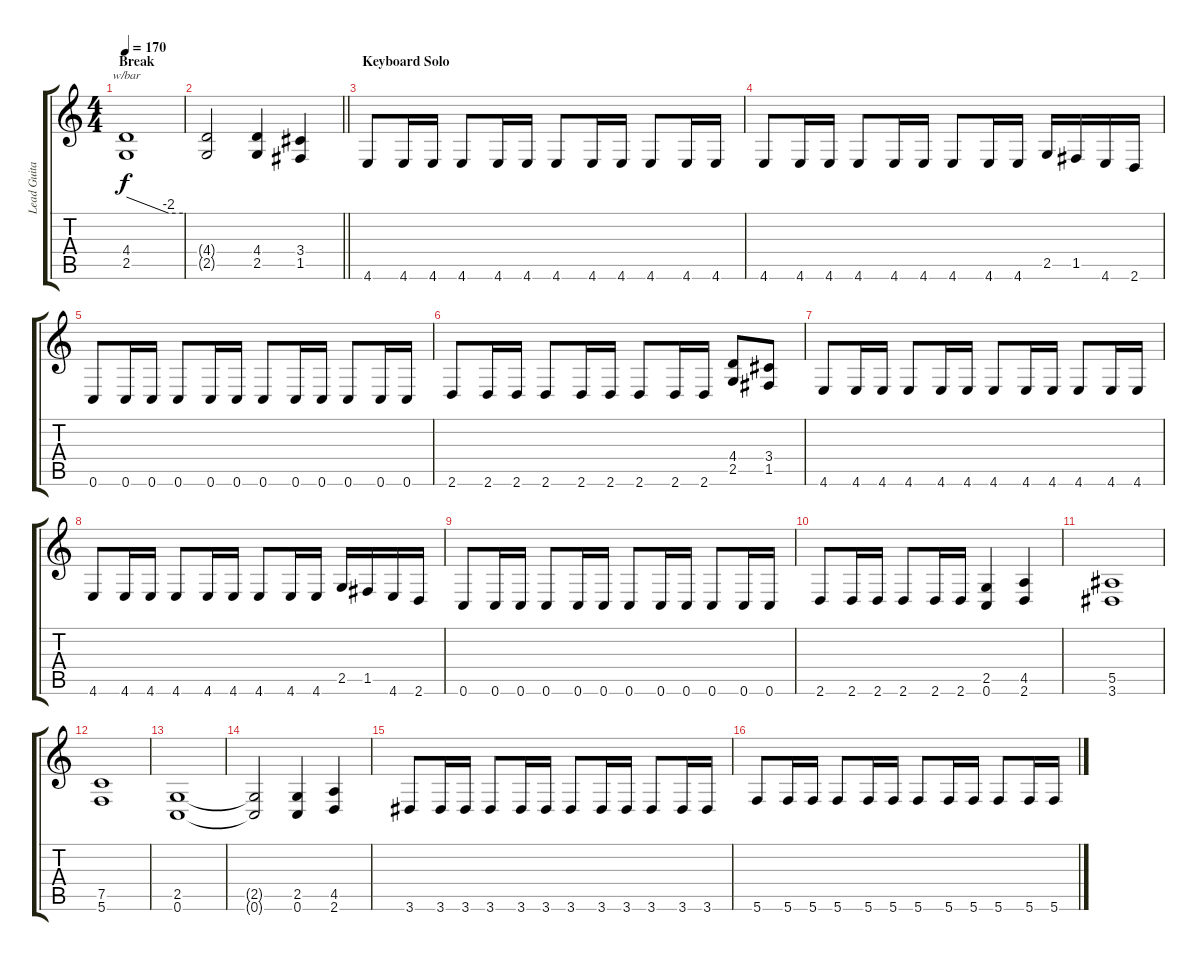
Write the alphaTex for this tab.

\track ("Lead Guitar" "Lead Guita") {instrument overdrivenguitar}
\staff {score tabs}
\tuning (C4 G3 Eb3 Bb2 F2 C2) {hide}
\ts (4 4)
\section ("" "Break")
\tempo 170
\clef g2
\ks c
(4.4 2.5).1{tbe (custom default 0 0 45 -8 60 -8) dy f} |
\barLineRight lightlight
(4.4{t} 2.5{t}).2 (4.4 2.5).4 (3.4 1.5).4 |
\section ("" "Keyboard Solo")
4.6.8 4.6.16 4.6.16 4.6.8 4.6.16 4.6.16 4.6.8 4.6.16 4.6.16 4.6.8 4.6.16 4.6.16 |
4.6.8 4.6.16 4.6.16 4.6.8 4.6.16 4.6.16 4.6.8 4.6.16 4.6.16 2.5.16 1.5.16 4.6.16 2.6.16 |
0.6.8 0.6.16 0.6.16 0.6.8 0.6.16 0.6.16 0.6.8 0.6.16 0.6.16 0.6.8 0.6.16 0.6.16 |
2.6.8 2.6.16 2.6.16 2.6.8 2.6.16 2.6.16 2.6.8 2.6.16 2.6.16 (4.4 2.5).8 (3.4 1.5).8 |
4.6.8 4.6.16 4.6.16 4.6.8 4.6.16 4.6.16 4.6.8 4.6.16 4.6.16 4.6.8 4.6.16 4.6.16 |
4.6.8 4.6.16 4.6.16 4.6.8 4.6.16 4.6.16 4.6.8 4.6.16 4.6.16 2.5.16 1.5.16 4.6.16 2.6.16 |
0.6.8 0.6.16 0.6.16 0.6.8 0.6.16 0.6.16 0.6.8 0.6.16 0.6.16 0.6.8 0.6.16 0.6.16 |
2.6.8 2.6.16 2.6.16 2.6.8 2.6.16 2.6.16 (2.5 0.6).4 (4.5 2.6).4 |
(5.5 3.6).1 |
(7.5 5.6).1 |
(2.5 0.6).1 |
(2.5{t} 0.6{t}).2 (2.5 0.6).4 (4.5 2.6).4 |
3.6.8 3.6.16 3.6.16 3.6.8 3.6.16 3.6.16 3.6.8 3.6.16 3.6.16 3.6.8 3.6.16 3.6.16 |
5.6.8 5.6.16 5.6.16 5.6.8 5.6.16 5.6.16 5.6.8 5.6.16 5.6.16 5.6.8 5.6.16 5.6.16
